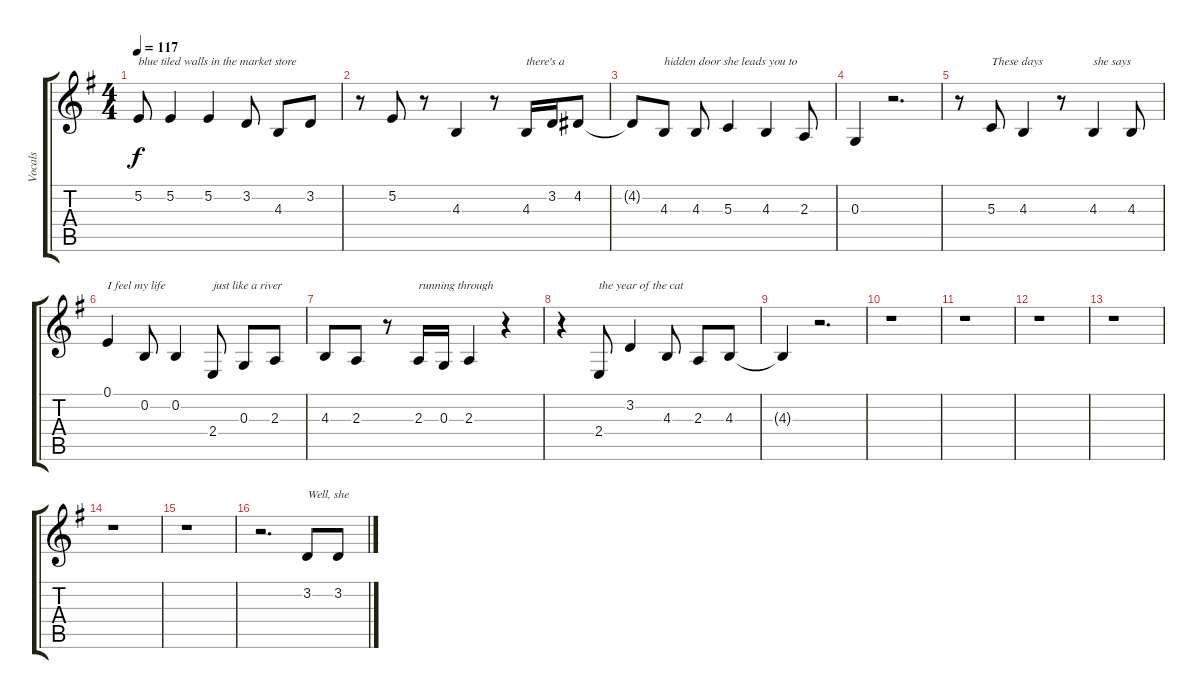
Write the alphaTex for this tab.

\track ("Vocals" "Vocals") {instrument clarinet}
\staff {score tabs}
\tuning (E4 B3 G3 D3 A2 E2) {hide}
\ts (4 4)
\tempo 117
\clef g2
\ks g
5.2.8{txt "blue tiled walls in the market store" dy f} 5.2.4 5.2.4 3.2.8 4.3.8 3.2.8 |
r.8 5.2.8 r.8 4.3.4 r.8 4.3.16{txt "there's a"} 3.2.16 4.2.8 |
4.2{t}.8 4.3.8{txt "hidden door she leads you to"} 4.3.8 5.3.4 4.3.4 2.3.8 |
0.3.4 r.2{d} |
r.8 5.3.8{txt "These days"} 4.3.4 r.8 4.3.4{txt "she says"} 4.3.8 |
0.1.4{txt "I feel my life"} 0.2.8 0.2.4 2.4.8{txt "just like a river"} 0.3.8 2.3.8 |
4.3.8 2.3.8 r.8 2.3.16{txt "running through"} 0.3.16 2.3.4 r.4 |
r.4 2.4.8{txt "the year of the cat"} 3.2.4 4.3.8 2.3.8 4.3.8 |
4.3{t}.4 r.2{d} |
r.1 |
r.1 |
r.1 |
r.1 |
r.1 |
r.1 |
r.2{d} 3.2.8{txt "Well, she"} 3.2.8
